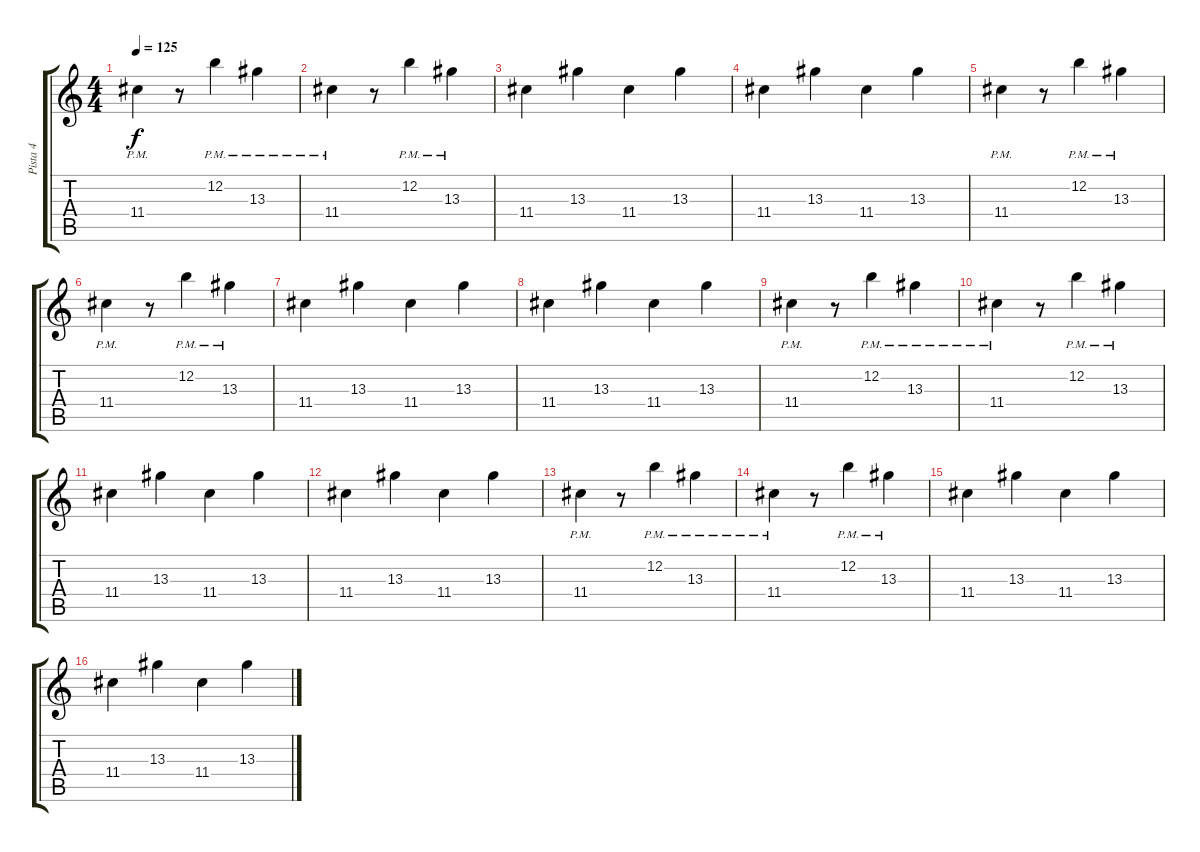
\track ("Pista 4" "Pista 4") {instrument distortionguitar}
\staff {score tabs}
\tuning (E4 B3 G3 D3 A2 E2) {hide}
\ts (4 4)
\tempo 125
\clef g2
\ks c
11.4{pm}.4{dy f volume 12} r.8 12.2{pm}.4 13.3{pm}.4 |
11.4{pm}.4 r.8 12.2{pm}.4 13.3{pm}.4 |
11.4.4 13.3.4 11.4.4 13.3.4 |
11.4.4 13.3.4 11.4.4 13.3.4 |
11.4{pm}.4 r.8 12.2{pm}.4 13.3{pm}.4 |
11.4{pm}.4 r.8 12.2{pm}.4 13.3{pm}.4 |
11.4.4 13.3.4 11.4.4 13.3.4 |
11.4.4 13.3.4 11.4.4 13.3.4 |
11.4{pm}.4 r.8 12.2{pm}.4 13.3{pm}.4 |
11.4{pm}.4 r.8 12.2{pm}.4 13.3{pm}.4 |
11.4.4 13.3.4 11.4.4 13.3.4 |
11.4.4 13.3.4 11.4.4 13.3.4 |
11.4{pm}.4 r.8 12.2{pm}.4 13.3{pm}.4 |
11.4{pm}.4 r.8 12.2{pm}.4 13.3{pm}.4 |
11.4.4 13.3.4 11.4.4 13.3.4 |
11.4.4 13.3.4 11.4.4 13.3.4
